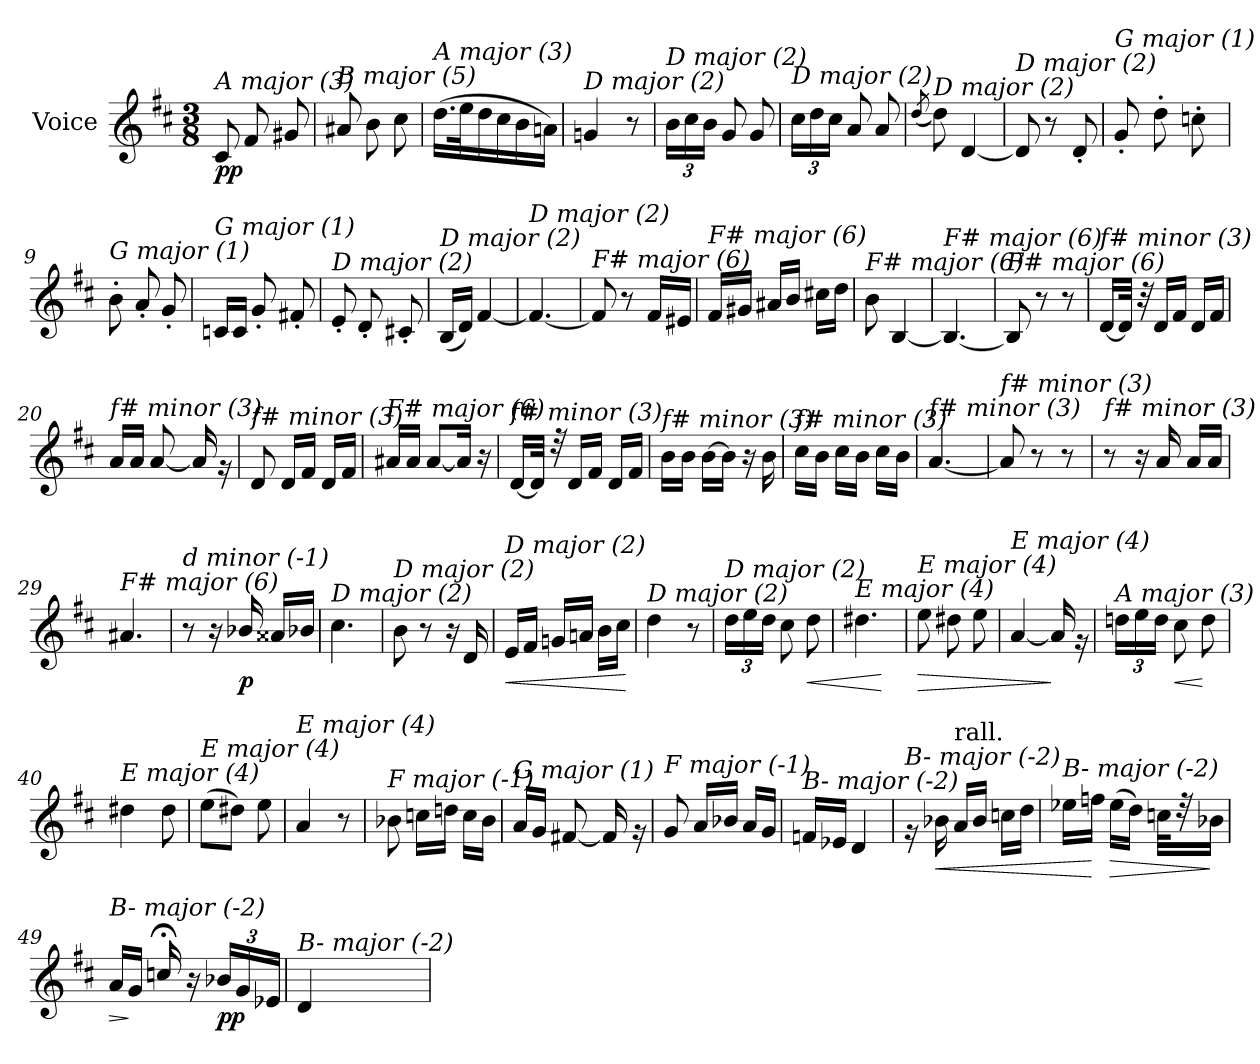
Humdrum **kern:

**kern	**dynam
*part1	*part1
*staff1	*staff1
*I"Voice	*
*I'V	*
*clefG2	*
*k[f#c#]	*
*D:	*
*M3/8	*
=	=
!LO:TX:i:t=A major (3)	!
!	!LO:DY:b
8c#/	pp
8f#/	.
8g#X/	.
=1	=1
!LO:TX:i:t=B major (5)	!
8a#X/	.
8b\	.
8cc#\	.
=2	=2
!LO:TX:i:t=A major (3)	!
(>16.dd\LL	.
32ee\k	.
16dd\	.
16cc#\	.
16b\	.
16an\JJ)	.
=3	=3
!LO:TX:i:t=D major (2)	!
4gn/	.
8r	.
=4	=4
*Xbrackettup	*
!LO:TX:i:t=D major (2)	!
24b\LL	.
24cc#\	.
24b\JJ	.
8g/	.
8g/	.
=5	=5
!LO:TX:i:t=D major (2)	!
24cc#\LL	.
24dd\	.
24cc#\JJ	.
8a/	.
8a/	.
!!LO:LB:g=z
=6	=6
(<8qdd/	.
!LO:TX:i:t=D major (2)	!
8dd\)	.
[4d/	.
=7	=7
!LO:TX:i:t=D major (2)	!
8d/]	.
8r	.
8d'</	.
=8	=8
!LO:TX:i:t=G major (1)	!
8g'</	.
8dd'>\	.
8ccn'>\	.
=9	=9
!LO:TX:i:t=G major (1)	!
8b'>\	.
8a'</	.
8g'</	.
=10	=10
!LO:TX:i:t=G major (1)	!
16cn/LL	.
16c/JJ	.
8g'</	.
8f#X'</	.
=11	=11
!LO:TX:i:t=D major (2)	!
8e'</	.
8d'</	.
8c#X'</	.
=12	=12
!LO:TX:i:t=D major (2)	!
(<16B/LL	.
16d/JJ)	.
[4f#/	.
!!LO:LB:g=z
=13	=13
!LO:TX:i:t=D major (2)	!
4.f#/_	.
=14	=14
!LO:TX:i:t=F# major (6)	!
8f#/]	.
8r	.
16f#/LL	.
16e#X/JJ	.
=15	=15
!LO:TX:i:t=F# major (6)	!
16f#/LL	.
16g#X/JJ	.
16a#X/LL	.
16b/JJ	.
16cc#X\LL	.
16dd\JJ	.
=16	=16
!LO:TX:i:t=F# major (6)	!
8b\	.
[4B/	.
=17	=17
!LO:TX:i:t=F# major (6)	!
4.B/_	.
=18	=18
!LO:TX:i:t=F# major (6)	!
8B/]	.
8r	.
8r	.
=19	=19
!LO:TX:i:t=f# minor (3)	!
[16d/LL	.
32d/JJk]	.
32r	.
16d/LL	.
16f#/JJ	.
16d/LL	.
16f#/JJ	.
!!LO:LB:g=z
=20	=20
!LO:TX:i:t=f# minor (3)	!
16a/LL	.
16a/JJ	.
[8a/	.
16a/]	.
16rg	.
=21	=21
!LO:TX:i:t=f# minor (3)	!
8d/	.
16d/LL	.
16f#/JJ	.
16d/LL	.
16f#/JJ	.
=22	=22
!LO:TX:i:t=F# major (6)	!
16a#X/LL	.
16a#/JJ	.
[8a#/L	.
16a#/Jk]	.
16r	.
=23	=23
!LO:TX:i:t=f# minor (3)	!
[16d/LL	.
32d/JJk]	.
32rdd	.
16d/LL	.
16f#/JJ	.
16d/LL	.
16f#/JJ	.
=24	=24
!LO:TX:i:t=f# minor (3)	!
16b\LL	.
16b\JJ	.
[16b\LL	.
16b\JJ]	.
16r	.
16b\	.
!!LO:LB:g=z
=25	=25
!LO:TX:i:t=f# minor (3)	!
16cc#\LL	.
16b\JJ	.
16cc#\LL	.
16b\JJ	.
16cc#\LL	.
16b\JJ	.
=26	=26
!LO:TX:i:t=f# minor (3)	!
[4.a/	.
=27	=27
!LO:TX:i:t=f# minor (3)	!
8a/]	.
8r	.
8r	.
=28	=28
!LO:TX:i:t=f# minor (3)	!
8r	.
16r	.
16a/	.
16a/LL	.
16a/JJ	.
=29	=29
!LO:TX:i:t=F# major (6)	!
4.a#X/	.
=30	=30
!LO:TX:i:t=d minor (-1)	!
8r	.
16r	.
!	!LO:DY:b
16b-Xi/	p
16a##Xi/LL	.
16b-Xi/JJ	.
=31	=31
!LO:TX:i:t=D major (2)	!
4.cc#\	.
!!LO:LB:g=z
=32	=32
!LO:TX:i:t=D major (2)	!
8b\	.
8r	.
16r	.
16d/	.
=33	=33
!LO:TX:i:t=D major (2)	!
!	!LO:HP:b
16e/LL	<
16f#/JJ	.
16gn/LL	.
16an/JJ	.
16b\LL	.
16cc#\JJ	.
.	[
=34	=34
!LO:TX:i:t=D major (2)	!
4dd\	.
8r	.
=35	=35
!LO:TX:i:t=D major (2)	!
24dd\LL	.
24ee\	.
24dd\JJ	.
8cc#\	.
!	!LO:HP:b
8dd\	<
=36	=36
!LO:TX:i:t=E major (4)	!
4.dd#X\	.
.	[
=37	=37
!LO:TX:i:t=E major (4)	!
!	!LO:HP:b
8ee\	>
8dd#X\	.
8ee\	.
=38	=38
!LO:TX:i:t=E major (4)	!
[4a/	.
16a/]	]
16rg	.
!!LO:LB:g=z
=39	=39
!LO:TX:i:t=A major (3)	!
24ddn\LL	.
24ee\	.
24dd\JJ	.
!	!LO:HP:b
8cc#\	<
8dd\	[
=40	=40
!LO:TX:i:t=E major (4)	!
4dd#X\	.
8dd#\	.
=41	=41
!LO:TX:i:t=E major (4)	!
(>8ee\L	.
8dd#X\J)	.
8ee\	.
=42	=42
!LO:TX:i:t=E major (4)	!
4a/	.
8r	.
=43	=43
!LO:TX:i:t=F major (-1)	!
8b-X\	.
16ccn\LL	.
16ddn\JJ	.
16cc\LL	.
16b-\JJ	.
=44	=44
!LO:TX:i:t=G major (1)	!
16a/LL	.
16g/JJ	.
[8f#X/	.
16f#/]	.
16rg	.
=45	=45
!LO:TX:i:t=F major (-1)	!
8g/	.
16a/LL	.
16b-X/JJ	.
16a/LL	.
16g/JJ	.
!!LO:LB:g=z
=46	=46
!LO:TX:i:t=B- major (-2)	!
16fn/LL	.
16e-X/JJ	.
4d/	.
=47	=47
!LO:TX:i:t=B- major (-2)	!
16rg	.
!	!LO:HP:b
16b-X\	<
!LO:TX:a:t=rall.	!
16a/LL	.
16b-/JJ	.
16ccn\LL	.
16dd\JJ	.
=48	=48
!LO:TX:i:t=B- major (-2)	!
16ee-X\LL	.
16ffn\JJ	[
!	!LO:HP:b
(>16ee-\LL	>
16dd\JJ)	.
32ccn\KKL	.
32r	.
16b-X\Jk	]
=49	=49
!LO:TX:i:t=B- major (-2)	!
!	!LO:HP:b
16a/LL	>
16g/JJ	]
16ccn;</	.
16r	.
!	!LO:DY:b
24b-X/LL	pp
24g/	.
24e-X/JJ	.
=50	=50
!LO:TX:i:t=B- major (-2)	!
4d/	.
=	=
*-	*-
